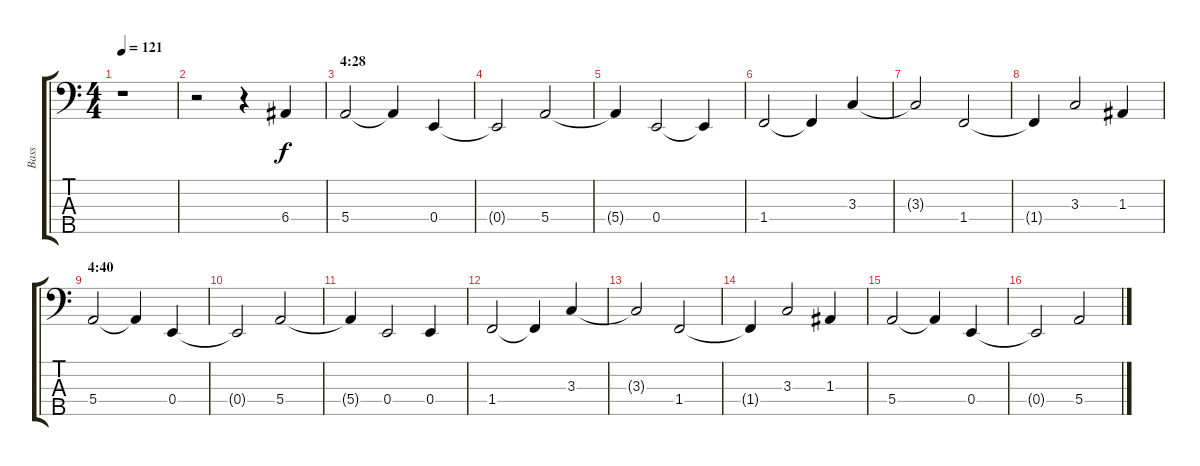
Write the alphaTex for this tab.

\track ("Bass" "Bass") {instrument electricbasspick}
\staff {score tabs}
\tuning (G2 D2 A1 E1 B0) {hide}
\ts (4 4)
\tempo 121
\clef f4
\ks c
r.1{dy f} |
r.2 r.4 6.4.4 |
\section ("" "4:28")
5.4.2 5.4{t}.4 0.4.4 |
0.4{t}.2 5.4.2 |
5.4{t}.4 0.4.2 0.4{t}.4 |
1.4.2 1.4{t}.4 3.3.4 |
3.3{t}.2 1.4.2 |
1.4{t}.4 3.3.2 1.3.4 |
\section ("" "4:40")
5.4.2 5.4{t}.4 0.4.4 |
0.4{t}.2 5.4.2 |
5.4{t}.4 0.4.2 0.4.4 |
1.4.2 1.4{t}.4 3.3.4 |
3.3{t}.2 1.4.2 |
1.4{t}.4 3.3.2 1.3.4 |
5.4.2 5.4{t}.4 0.4.4 |
0.4{t}.2 5.4.2
